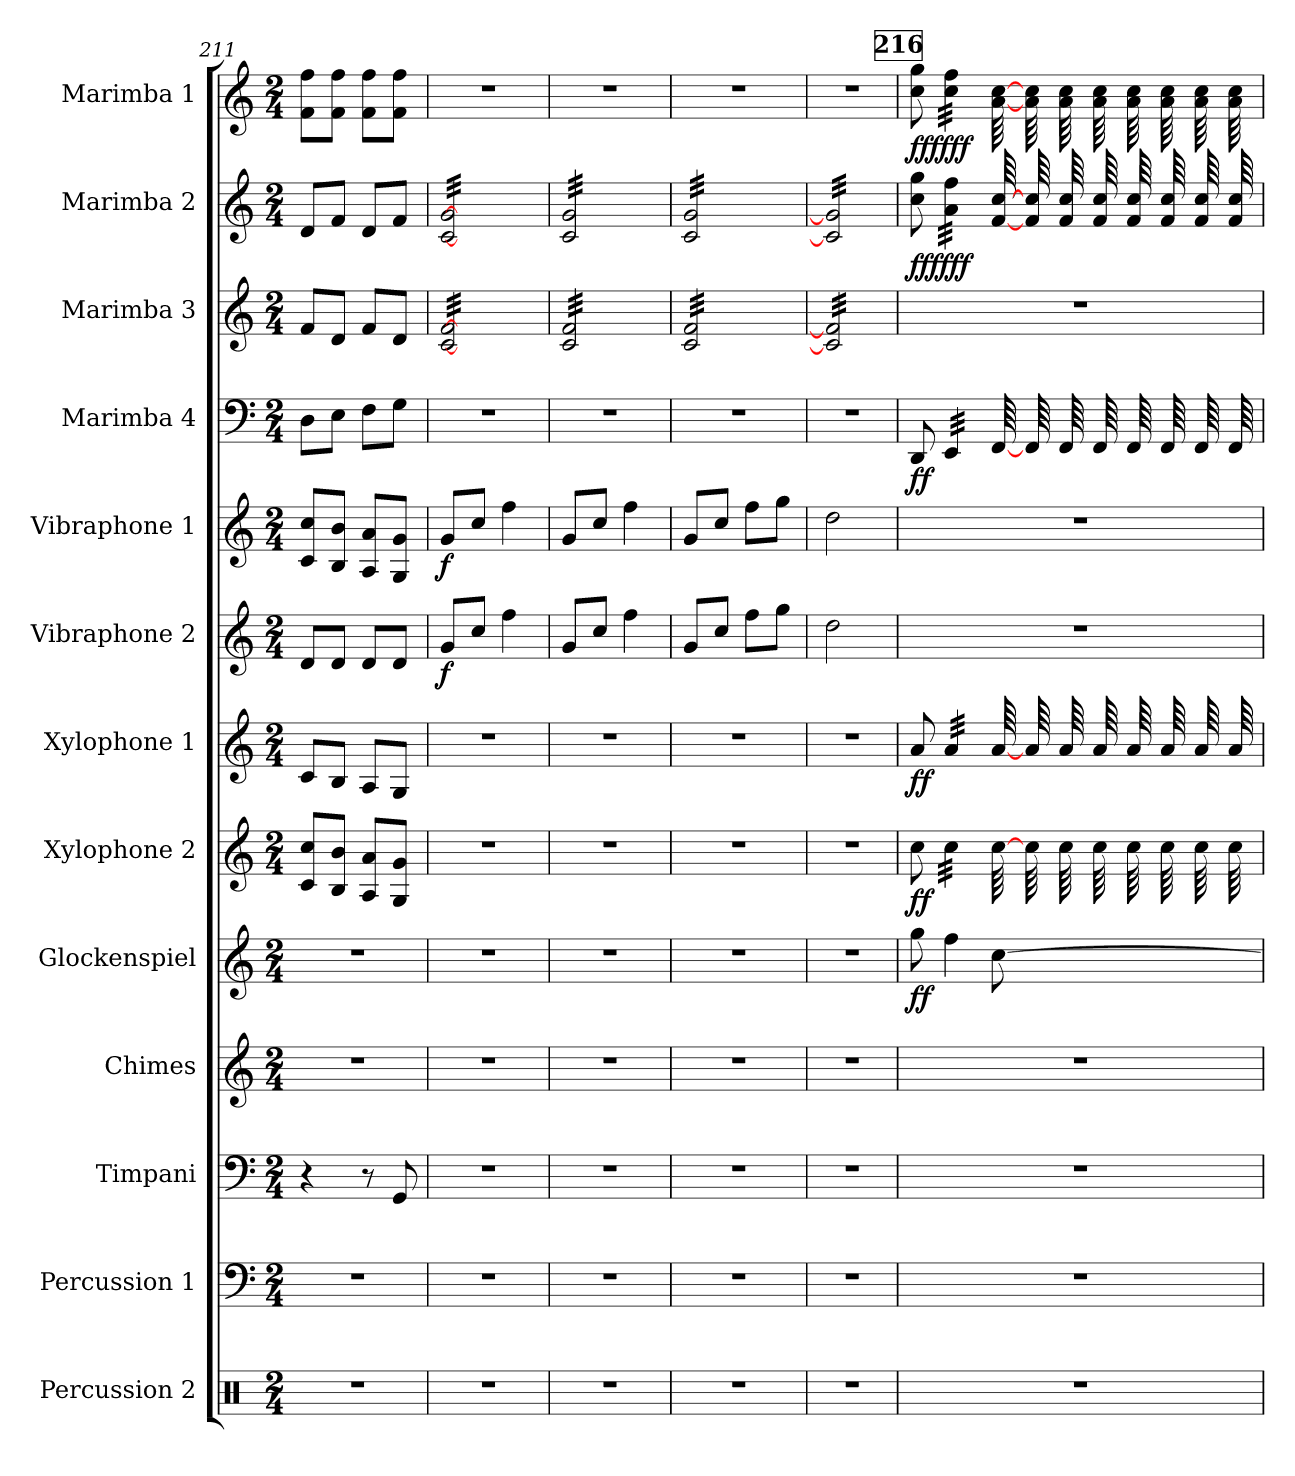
**kern	**kern	**kern	**kern	**kern	**dynam	**kern	**dynam	**kern	**dynam	**kern	**dynam	**kern	**dynam	**kern	**dynam	**kern	**kern	**dynam	**kern	**dynam
*part13	*part12	*part11	*part10	*part9	*part9	*part8	*part8	*part7	*part7	*part6	*part6	*part5	*part5	*part4	*part4	*part3	*part2	*part2	*part1	*part1
*staff13	*staff12	*staff11	*staff10	*staff9	*staff9	*staff8	*staff8	*staff7	*staff7	*staff6	*staff6	*staff5	*staff5	*staff4	*staff4	*staff3	*staff2	*staff2	*staff1	*staff1
*I"Percussion 2	*I"Percussion 1	*I"Timpani	*I"Chimes	*I"Glockenspiel	*	*I"Xylophone 2	*	*I"Xylophone 1	*	*I"Vibraphone 2	*	*I"Vibraphone 1	*	*I"Marimba 4	*	*I"Marimba 3	*I"Marimba 2	*	*I"Marimba 1	*
*I'Perc 2	*I'Perc 1	*I'Timp.	*I'Chm.	*I'Glk.	*	*I'X2	*	*I'X1	*	*I'V2	*	*I'V1	*	*I'M4	*	*I'M3	*I'M2	*	*I'M1	*
*clefX	*clefF4	*clefF4	*clefG2	*clefG2	*	*clefG2	*	*clefG2	*	*clefG2	*	*clefG2	*	*clefF4	*	*clefG2	*clefG2	*	*clefG2	*
*	*	*	*	*ITrd-14c-24	*	*ITrd-7c-12	*	*ITrd-7c-12	*	*	*	*	*	*	*	*	*	*	*	*
*k[]	*k[]	*k[]	*k[]	*k[]	*	*k[]	*	*k[]	*	*k[]	*	*k[]	*	*k[]	*	*k[]	*k[]	*	*k[]	*
*M2/4	*M2/4	*M2/4	*M2/4	*M2/4	*	*M2/4	*	*M2/4	*	*M2/4	*	*M2/4	*	*M2/4	*	*M2/4	*M2/4	*	*M2/4	*
=211	=211	=211	=211	=211	=211	=211	=211	=211	=211	=211	=211	=211	=211	=211	=211	=211	=211	=211	=211	=211
2r	2r	4r	2r	2r	.	8cc/ 8ccc/L	.	8cc/L	.	8d/L	.	8c/ 8cc/L	.	8D\L	.	8f/L	8d/L	.	8f\ 8ff\L	.
.	.	.	.	.	.	8b/ 8bb/J	.	8b/J	.	8d/J	.	8B/ 8b/J	.	8E\J	.	8d/J	8f/J	.	8f\ 8ff\J	.
.	.	8r	.	.	.	8a/ 8aa/L	.	8a/L	.	8d/L	.	8A/ 8a/L	.	8F\L	.	8f/L	8d/L	.	8f\ 8ff\L	.
.	.	8GG/	.	.	.	8g/ 8gg/J	.	8g/J	.	8d/J	.	8G/ 8g/J	.	8G\J	.	8d/J	8f/J	.	8f\ 8ff\J	.
=212	=212	=212	=212	=212	=212	=212	=212	=212	=212	=212	=212	=212	=212	=212	=212	=212	=212	=212	=212	=212
!	!	!	!	!	!	!	!	!	!	!	!LO:DY:b	!	!LO:DY:b	!	!	!	!	!	!	!
*	*	*	*	*	*	*	*	*	*	*	*	*	*	*	*	*tremolo	*	*	*	*
*	*	*	*	*	*	*	*	*	*	*	*	*	*	*	*	*	*tremolo	*	*	*
2r	2r	2r	2r	2r	.	2r	.	2r	.	8g/L	f	8g/L	f	2r	.	[32c/ [32f/LLL	[32c/ [32g/LLL	.	2r	.
.	.	.	.	.	.	.	.	.	.	.	.	.	.	.	.	32c/ 32f/	32c/ 32g/	.	.	.
.	.	.	.	.	.	.	.	.	.	.	.	.	.	.	.	32c/ 32f/	32c/ 32g/	.	.	.
.	.	.	.	.	.	.	.	.	.	.	.	.	.	.	.	32c/ 32f/	32c/ 32g/	.	.	.
.	.	.	.	.	.	.	.	.	.	8cc/J	.	8cc/J	.	.	.	32c/ 32f/	32c/ 32g/	.	.	.
.	.	.	.	.	.	.	.	.	.	.	.	.	.	.	.	32c/ 32f/	32c/ 32g/	.	.	.
.	.	.	.	.	.	.	.	.	.	.	.	.	.	.	.	32c/ 32f/	32c/ 32g/	.	.	.
.	.	.	.	.	.	.	.	.	.	.	.	.	.	.	.	32c/ 32f/	32c/ 32g/	.	.	.
.	.	.	.	.	.	.	.	.	.	4ff\	.	4ff\	.	.	.	32c/ 32f/	32c/ 32g/	.	.	.
.	.	.	.	.	.	.	.	.	.	.	.	.	.	.	.	32c/ 32f/	32c/ 32g/	.	.	.
.	.	.	.	.	.	.	.	.	.	.	.	.	.	.	.	32c/ 32f/	32c/ 32g/	.	.	.
.	.	.	.	.	.	.	.	.	.	.	.	.	.	.	.	32c/ 32f/	32c/ 32g/	.	.	.
.	.	.	.	.	.	.	.	.	.	.	.	.	.	.	.	32c/ 32f/	32c/ 32g/	.	.	.
.	.	.	.	.	.	.	.	.	.	.	.	.	.	.	.	32c/ 32f/	32c/ 32g/	.	.	.
.	.	.	.	.	.	.	.	.	.	.	.	.	.	.	.	32c/ 32f/	32c/ 32g/	.	.	.
.	.	.	.	.	.	.	.	.	.	.	.	.	.	.	.	32c/ 32f/JJJ	32c/ 32g/JJJ	.	.	.
=213	=213	=213	=213	=213	=213	=213	=213	=213	=213	=213	=213	=213	=213	=213	=213	=213	=213	=213	=213	=213
2r	2r	2r	2r	2r	.	2r	.	2r	.	8g/L	.	8g/L	.	2r	.	32c/ 32f/LLL	32c/ 32g/LLL	.	2r	.
.	.	.	.	.	.	.	.	.	.	.	.	.	.	.	.	32c/ 32f/	32c/ 32g/	.	.	.
.	.	.	.	.	.	.	.	.	.	.	.	.	.	.	.	32c/ 32f/	32c/ 32g/	.	.	.
.	.	.	.	.	.	.	.	.	.	.	.	.	.	.	.	32c/ 32f/	32c/ 32g/	.	.	.
.	.	.	.	.	.	.	.	.	.	8cc/J	.	8cc/J	.	.	.	32c/ 32f/	32c/ 32g/	.	.	.
.	.	.	.	.	.	.	.	.	.	.	.	.	.	.	.	32c/ 32f/	32c/ 32g/	.	.	.
.	.	.	.	.	.	.	.	.	.	.	.	.	.	.	.	32c/ 32f/	32c/ 32g/	.	.	.
.	.	.	.	.	.	.	.	.	.	.	.	.	.	.	.	32c/ 32f/	32c/ 32g/	.	.	.
.	.	.	.	.	.	.	.	.	.	4ff\	.	4ff\	.	.	.	32c/ 32f/	32c/ 32g/	.	.	.
.	.	.	.	.	.	.	.	.	.	.	.	.	.	.	.	32c/ 32f/	32c/ 32g/	.	.	.
.	.	.	.	.	.	.	.	.	.	.	.	.	.	.	.	32c/ 32f/	32c/ 32g/	.	.	.
.	.	.	.	.	.	.	.	.	.	.	.	.	.	.	.	32c/ 32f/	32c/ 32g/	.	.	.
.	.	.	.	.	.	.	.	.	.	.	.	.	.	.	.	32c/ 32f/	32c/ 32g/	.	.	.
.	.	.	.	.	.	.	.	.	.	.	.	.	.	.	.	32c/ 32f/	32c/ 32g/	.	.	.
.	.	.	.	.	.	.	.	.	.	.	.	.	.	.	.	32c/ 32f/	32c/ 32g/	.	.	.
.	.	.	.	.	.	.	.	.	.	.	.	.	.	.	.	32c/ 32f/JJJ	32c/ 32g/JJJ	.	.	.
!!LO:PB:g=z
=214	=214	=214	=214	=214	=214	=214	=214	=214	=214	=214	=214	=214	=214	=214	=214	=214	=214	=214	=214	=214
2r	2r	2r	2r	2r	.	2r	.	2r	.	8g/L	.	8g/L	.	2r	.	32c/ 32f/LLL	32c/ 32g/LLL	.	2r	.
.	.	.	.	.	.	.	.	.	.	.	.	.	.	.	.	32c/ 32f/	32c/ 32g/	.	.	.
.	.	.	.	.	.	.	.	.	.	.	.	.	.	.	.	32c/ 32f/	32c/ 32g/	.	.	.
.	.	.	.	.	.	.	.	.	.	.	.	.	.	.	.	32c/ 32f/	32c/ 32g/	.	.	.
.	.	.	.	.	.	.	.	.	.	8cc/J	.	8cc/J	.	.	.	32c/ 32f/	32c/ 32g/	.	.	.
.	.	.	.	.	.	.	.	.	.	.	.	.	.	.	.	32c/ 32f/	32c/ 32g/	.	.	.
.	.	.	.	.	.	.	.	.	.	.	.	.	.	.	.	32c/ 32f/	32c/ 32g/	.	.	.
.	.	.	.	.	.	.	.	.	.	.	.	.	.	.	.	32c/ 32f/	32c/ 32g/	.	.	.
.	.	.	.	.	.	.	.	.	.	8ff\L	.	8ff\L	.	.	.	32c/ 32f/	32c/ 32g/	.	.	.
.	.	.	.	.	.	.	.	.	.	.	.	.	.	.	.	32c/ 32f/	32c/ 32g/	.	.	.
.	.	.	.	.	.	.	.	.	.	.	.	.	.	.	.	32c/ 32f/	32c/ 32g/	.	.	.
.	.	.	.	.	.	.	.	.	.	.	.	.	.	.	.	32c/ 32f/	32c/ 32g/	.	.	.
.	.	.	.	.	.	.	.	.	.	8gg\J	.	8gg\J	.	.	.	32c/ 32f/	32c/ 32g/	.	.	.
.	.	.	.	.	.	.	.	.	.	.	.	.	.	.	.	32c/ 32f/	32c/ 32g/	.	.	.
.	.	.	.	.	.	.	.	.	.	.	.	.	.	.	.	32c/ 32f/	32c/ 32g/	.	.	.
.	.	.	.	.	.	.	.	.	.	.	.	.	.	.	.	32c/ 32f/JJJ	32c/ 32g/JJJ	.	.	.
=215	=215	=215	=215	=215	=215	=215	=215	=215	=215	=215	=215	=215	=215	=215	=215	=215	=215	=215	=215	=215
2r	2r	2r	2r	2r	.	2r	.	2r	.	2dd\	.	2dd\	.	2r	.	32c/] 32f/]LLL	32c/] 32g/]LLL	.	2r	.
.	.	.	.	.	.	.	.	.	.	.	.	.	.	.	.	32c/ 32f/	32c/ 32g/	.	.	.
.	.	.	.	.	.	.	.	.	.	.	.	.	.	.	.	32c/ 32f/	32c/ 32g/	.	.	.
.	.	.	.	.	.	.	.	.	.	.	.	.	.	.	.	32c/ 32f/	32c/ 32g/	.	.	.
.	.	.	.	.	.	.	.	.	.	.	.	.	.	.	.	32c/ 32f/	32c/ 32g/	.	.	.
.	.	.	.	.	.	.	.	.	.	.	.	.	.	.	.	32c/ 32f/	32c/ 32g/	.	.	.
.	.	.	.	.	.	.	.	.	.	.	.	.	.	.	.	32c/ 32f/	32c/ 32g/	.	.	.
.	.	.	.	.	.	.	.	.	.	.	.	.	.	.	.	32c/ 32f/	32c/ 32g/	.	.	.
.	.	.	.	.	.	.	.	.	.	.	.	.	.	.	.	32c/ 32f/	32c/ 32g/	.	.	.
.	.	.	.	.	.	.	.	.	.	.	.	.	.	.	.	32c/ 32f/	32c/ 32g/	.	.	.
.	.	.	.	.	.	.	.	.	.	.	.	.	.	.	.	32c/ 32f/	32c/ 32g/	.	.	.
.	.	.	.	.	.	.	.	.	.	.	.	.	.	.	.	32c/ 32f/	32c/ 32g/	.	.	.
.	.	.	.	.	.	.	.	.	.	.	.	.	.	.	.	32c/ 32f/	32c/ 32g/	.	.	.
.	.	.	.	.	.	.	.	.	.	.	.	.	.	.	.	32c/ 32f/	32c/ 32g/	.	.	.
.	.	.	.	.	.	.	.	.	.	.	.	.	.	.	.	32c/ 32f/	32c/ 32g/	.	.	.
.	.	.	.	.	.	.	.	.	.	.	.	.	.	.	.	32c/ 32f/JJJ	32c/ 32g/JJJ	.	.	.
*	*	*	*	*	*	*	*	*	*	*	*	*	*	*	*	*	*Xtremolo	*	*	*
*	*	*	*	*	*	*	*	*	*	*	*	*	*	*	*	*Xtremolo	*	*	*	*
!!LO:REH:place=s1:a:B:fs=14:t=216
=216	=216	=216	=216	=216	=216	=216	=216	=216	=216	=216	=216	=216	=216	=216	=216	=216	=216	=216	=216	=216
!	!	!	!	!	!LO:DY:b	!	!LO:DY:b	!	!LO:DY:b	!	!	!	!	!	!LO:DY:b	!	!	!LO:DY:b	!	!
!	!	!	!	!	!	!	!	!	!	!	!	!	!	!	!	!	!	!LO:DY:n=1:b	!	!
!	!	!	!	!	!	!	!	!	!	!	!	!	!	!	!	!	!	!LO:DY:n=2:b	!	!LO:DY:b
!	!	!	!	!	!	!	!	!	!	!	!	!	!	!	!	!	!	!	!	!LO:DY:n=1:b
!	!	!	!	!	!	!	!	!	!	!	!	!	!	!	!	!	!	!	!	!LO:DY:n=2:b
2r	2r	2r	2r	8gggg\	ff	8ccc\	ff	8aa/	ff	2r	.	2r	.	8DD/	ff	2r	8cc\ 8gg\	ff ff ff	8cc\ 8gg\	ff ff ff
*	*	*	*	*	*	*tremolo	*	*	*	*	*	*	*	*	*	*	*	*	*	*
*	*	*	*	*	*	*	*	*tremolo	*	*	*	*	*	*	*	*	*	*	*	*
*	*	*	*	*	*	*	*	*	*	*	*	*	*	*tremolo	*	*	*	*	*	*
*	*	*	*	*	*	*	*	*	*	*	*	*	*	*	*	*	*tremolo	*	*	*
*	*	*	*	*	*	*	*	*	*	*	*	*	*	*	*	*	*	*	*tremolo	*
.	.	.	.	4ffff\	.	32ccc\LLL	.	32aa/LLL	.	.	.	.	.	32EE/LLL	.	.	32a\ 32ff\LLL	.	32cc\ 32ff\LLL	.
.	.	.	.	.	.	32ccc\	.	32aa/	.	.	.	.	.	32EE/	.	.	32a\ 32ff\	.	32cc\ 32ff\	.
.	.	.	.	.	.	32ccc\	.	32aa/	.	.	.	.	.	32EE/	.	.	32a\ 32ff\	.	32cc\ 32ff\	.
.	.	.	.	.	.	32ccc\	.	32aa/	.	.	.	.	.	32EE/	.	.	32a\ 32ff\	.	32cc\ 32ff\	.
.	.	.	.	.	.	32ccc\	.	32aa/	.	.	.	.	.	32EE/	.	.	32a\ 32ff\	.	32cc\ 32ff\	.
.	.	.	.	.	.	32ccc\	.	32aa/	.	.	.	.	.	32EE/	.	.	32a\ 32ff\	.	32cc\ 32ff\	.
.	.	.	.	.	.	32ccc\	.	32aa/	.	.	.	.	.	32EE/	.	.	32a\ 32ff\	.	32cc\ 32ff\	.
.	.	.	.	.	.	32ccc\JJJ	.	32aa/JJJ	.	.	.	.	.	32EE/JJJ	.	.	32a\ 32ff\JJJ	.	32cc\ 32ff\JJJ	.
.	.	.	.	[8cccc\	.	[64ccc\	.	[64aa/	.	.	.	.	.	[64FF/	.	.	[64f/ [64cc/	.	[64a\ [64cc\	.
.	.	.	.	.	.	64ccc\	.	64aa/	.	.	.	.	.	64FF/	.	.	64f/ 64cc/	.	64a\ 64cc\	.
.	.	.	.	.	.	64ccc\	.	64aa/	.	.	.	.	.	64FF/	.	.	64f/ 64cc/	.	64a\ 64cc\	.
.	.	.	.	.	.	64ccc\	.	64aa/	.	.	.	.	.	64FF/	.	.	64f/ 64cc/	.	64a\ 64cc\	.
.	.	.	.	.	.	64ccc\	.	64aa/	.	.	.	.	.	64FF/	.	.	64f/ 64cc/	.	64a\ 64cc\	.
.	.	.	.	.	.	64ccc\	.	64aa/	.	.	.	.	.	64FF/	.	.	64f/ 64cc/	.	64a\ 64cc\	.
.	.	.	.	.	.	64ccc\	.	64aa/	.	.	.	.	.	64FF/	.	.	64f/ 64cc/	.	64a\ 64cc\	.
.	.	.	.	.	.	64ccc\	.	64aa/	.	.	.	.	.	64FF/	.	.	64f/ 64cc/	.	64a\ 64cc\	.
*	*	*	*	*	*	*	*	*	*	*	*	*	*	*	*	*	*	*	*Xtremolo	*
*	*	*	*	*	*	*	*	*	*	*	*	*	*	*	*	*	*Xtremolo	*	*	*
*	*	*	*	*	*	*	*	*	*	*	*	*	*	*Xtremolo	*	*	*	*	*	*
*	*	*	*	*	*	*	*	*Xtremolo	*	*	*	*	*	*	*	*	*	*	*	*
*	*	*	*	*	*	*Xtremolo	*	*	*	*	*	*	*	*	*	*	*	*	*	*
=	=	=	=	=	=	=	=	=	=	=	=	=	=	=	=	=	=	=	=	=
*-	*-	*-	*-	*-	*-	*-	*-	*-	*-	*-	*-	*-	*-	*-	*-	*-	*-	*-	*-	*-
